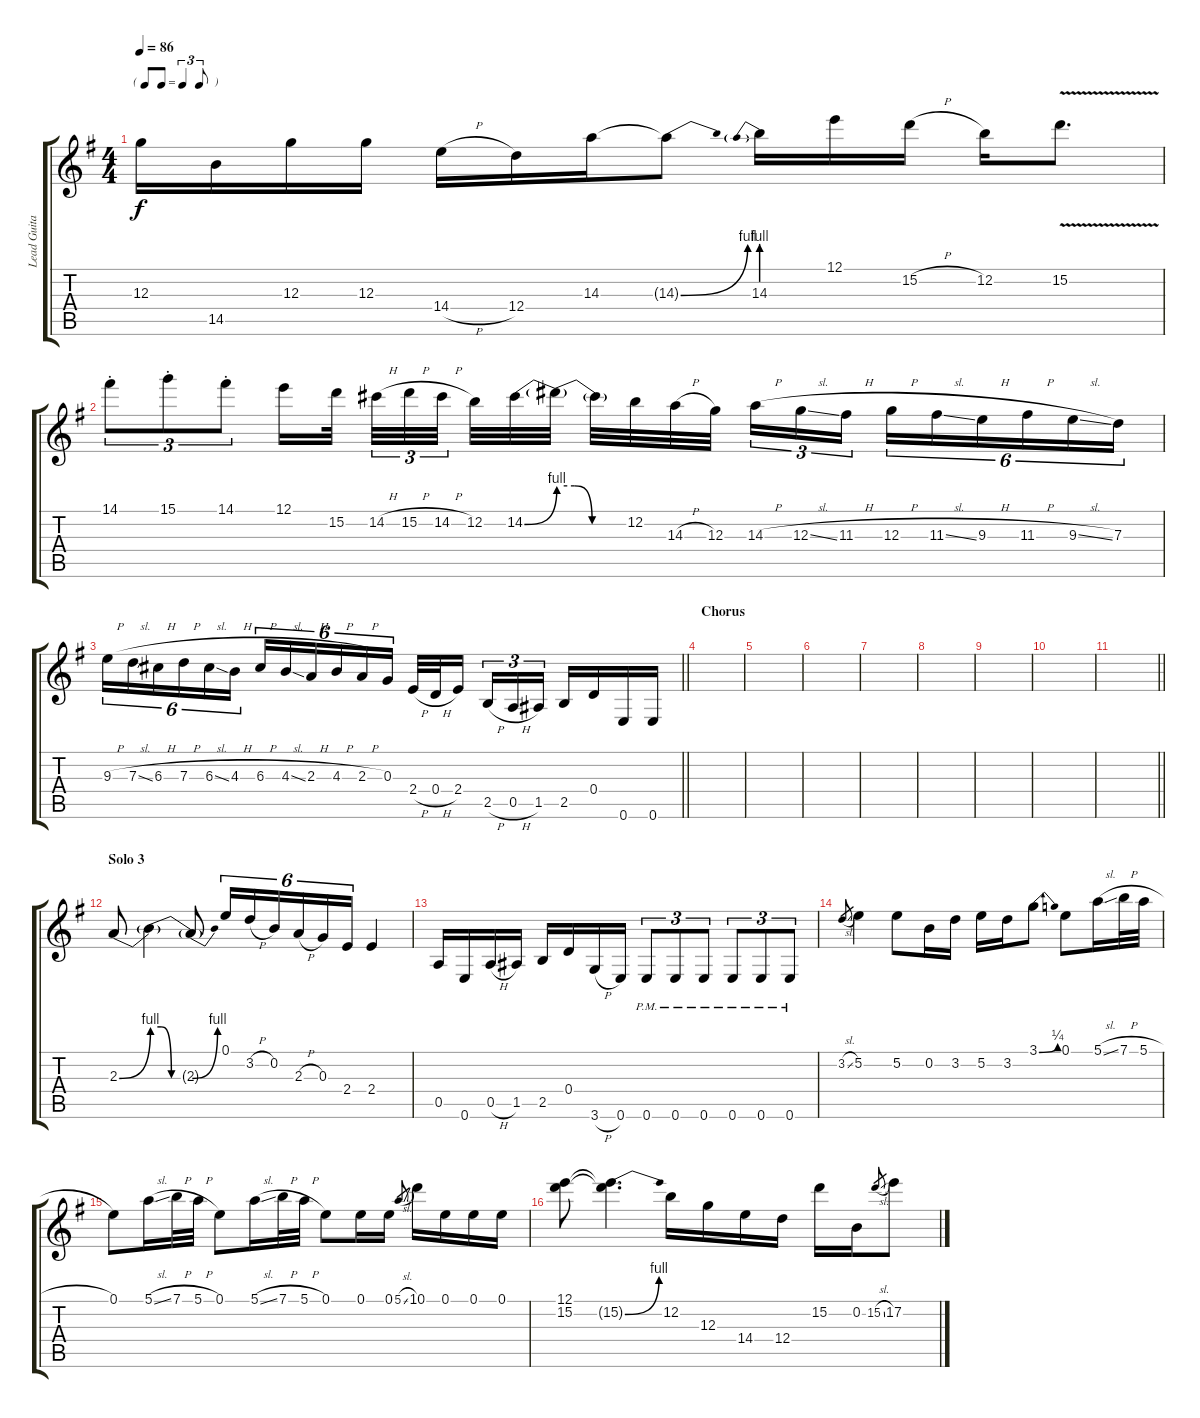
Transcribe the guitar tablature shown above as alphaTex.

\track ("Lead Guitar" "Lead Guita") {instrument distortionguitar}
\staff {score tabs}
\tuning (E4 B3 G3 D3 A2 E2) {hide}
\ts (4 4)
\tf triplet8th
\tempo 86
\clef g2
\ks g
12.3.16{dy f} 14.5.16 12.3.16 12.3.16 14.4{h}.16 12.4.16 14.3.16 14.3{be (bend 0 0 60 4) t}.8 14.3{be (prebend 0 4 60 4)}.16 12.1.16 15.2{h}.16 12.2.16 15.2{v}.8{d} |
14.1{st}.8{tu (3 2)} 15.1{st}.8{tu (3 2)} 14.1{st}.8{tu (3 2)} 12.1.16 15.2.32 14.2{h}.32{tu (3 2)} 15.2{h}.32{tu (3 2)} 14.2{h}.32{tu (3 2)} 12.2.32 14.2{be (bend 0 0 60 4)}.32 14.2{be (custom 0 4 15 4 30 0 60 0) t}.32 14.2{t}.32 12.2.32 14.3{h}.32 12.3.32 14.3{h}.16{tu (3 2)} 12.3{sl}.16{tu (3 2)} 11.3{h}.16{tu (3 2)} 12.3{h}.16{tu (6 4)} 11.3{sl}.16{tu (6 4)} 9.3{h}.16{tu (6 4)} 11.3{h}.16{tu (6 4)} 9.3{sl}.16{tu (6 4)} 7.3.16{tu (6 4)} |
\barLineRight lightlight
9.3{h}.16{tu (6 4)} 7.3{sl}.16{tu (6 4)} 6.3{h}.16{tu (6 4)} 7.3{h}.16{tu (6 4)} 6.3{sl}.16{tu (6 4)} 4.3{h}.16{tu (6 4)} 6.3{h}.16{tu (6 4)} 4.3{sl}.16{tu (6 4)} 2.3{h}.16{tu (6 4)} 4.3{h}.16{tu (6 4)} 2.3{h}.16{tu (6 4)} 0.3.16{tu (6 4)} 2.4{h}.32 0.4{h}.32 2.4.16 2.5{h}.16{tu (3 2)} 0.5{h}.16{tu (3 2)} 1.5.16{tu (3 2)} 2.5.16 0.4.16 0.6.16 0.6.16 |
\section ("" "Chorus")
|
|
|
|
|
|
|
\barLineRight lightlight
|
\section ("" "Solo 3")
2.3{be (bend 0 0 60 4)}.8 2.3{be (custom 0 4 15 4 30 0 60 0) t}.4 2.3{be (bend 0 0 60 4) t}.8 0.1.16{tu (6 4)} 3.2{h}.16{tu (6 4)} 0.2.16{tu (6 4)} 2.3{h}.16{tu (6 4)} 0.3.16{tu (6 4)} 2.4.16{tu (6 4)} 2.4.4 |
0.5.16 0.6.16 0.5{h}.16 1.5.16 2.5.16 0.4.16 3.6{h}.16 0.6.16 0.6{pm}.8{tu (3 2)} 0.6{pm}.8{tu (3 2)} 0.6{pm}.8{tu (3 2)} 0.6{pm}.8{tu (3 2)} 0.6{pm}.8{tu (3 2)} 0.6{pm}.8{tu (3 2)} |
3.2{sl}.8{gr} 5.2.4 5.2.8 0.2.16 3.2.16 5.2.16 3.2.16 3.1{be (bend 0 0 60 1)}.8 0.1.8 5.1{sl}.16 7.1{h}.32 5.1{h}.32 |
0.1.8 5.1{sl}.16 7.1{h}.32 5.1{h}.32 0.1.8 5.1{sl}.16 7.1{h}.32 5.1{h}.32 0.1.8 0.1.16 0.1.16 5.1{sl}.8{gr} 10.1.16 0.1.16 0.1.16 0.1.16 |
(12.1 15.2).8 (12.1{t} 15.2{be (bend 0 0 60 4) t}).4{d} 12.2.16 12.3.16 14.4.16 12.4.16 15.2.16 0.2.16 15.2{sl}.8{gr} 17.2.8
